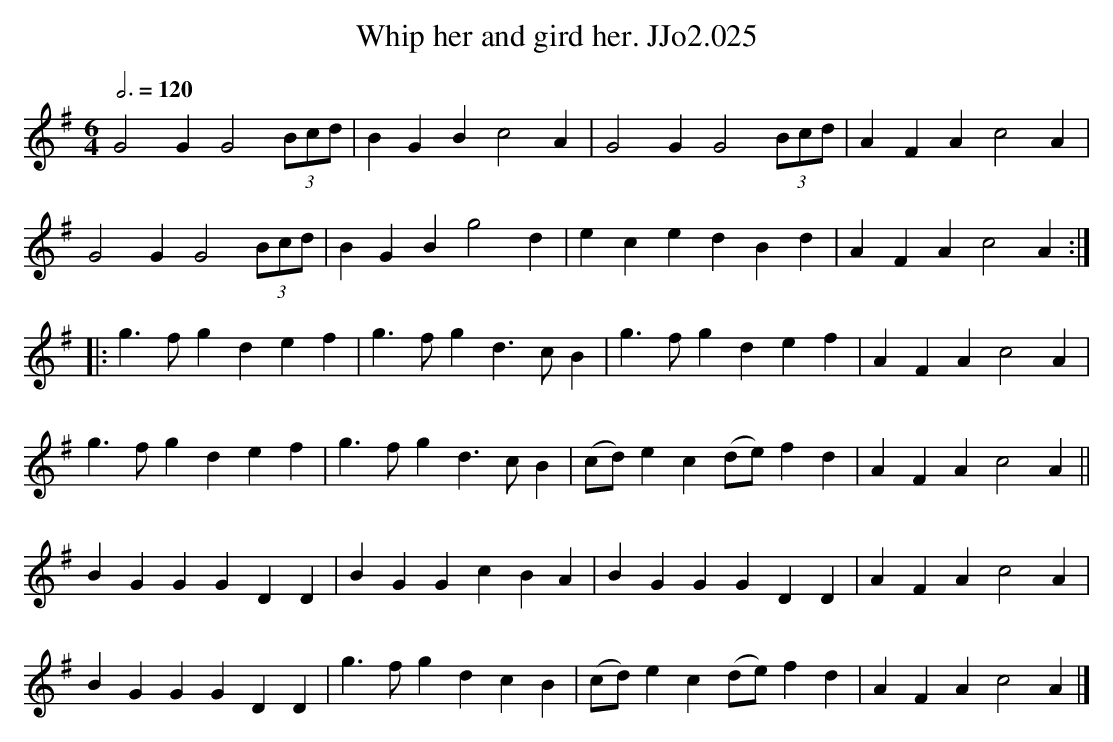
X:1
T:Whip her and gird her. JJo2.025
Q:3/4=120
M:6/4
L:1/4
K:G
G2GG2 (3B/c/d/|BGB c2A|G2GG2 (3B/c/d/ |AFAc2A|
G2GG2 (3B/c/d/|BGB g2d|ece dBd|AFA c2A :|
|: g>f gdef|g>fg d>cB|g>fgdef| AFA c2A|
g>f gdef|g>fg d>cB|(c/d/)ec (d/e/) fd|AFAc2A||
BGGGDD|BGGcBA|BGGGDD|AFAc2A|
BGGGDD|g>fg dcB|(c/d/)ec (d/e/) fd|AFAc2A|]
